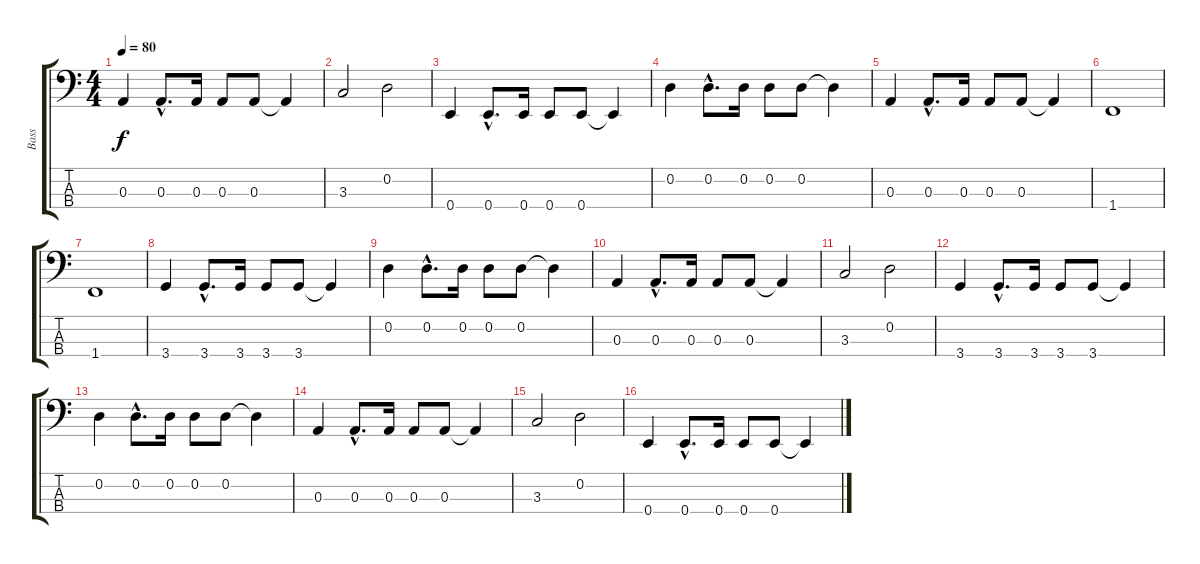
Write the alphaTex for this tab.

\track ("Bass" "Bass") {instrument electricbassfinger}
\staff {score tabs}
\tuning (G2 D2 A1 E1) {hide}
\ts (4 4)
\tempo 80
\clef f4
\ks c
0.3.4{dy f} 0.3{hac}.8{d} 0.3.16 0.3.8 0.3.8 0.3{t}.4 |
3.3.2 0.2.2 |
0.4.4 0.4{hac}.8{d} 0.4.16 0.4.8 0.4.8 0.4{t}.4 |
0.2.4 0.2{hac}.8{d} 0.2.16 0.2.8 0.2.8 0.2{t}.4 |
0.3.4 0.3{hac}.8{d} 0.3.16 0.3.8 0.3.8 0.3{t}.4 |
1.4.1 |
1.4.1 |
3.4.4 3.4{hac}.8{d} 3.4.16 3.4.8 3.4.8 3.4{t}.4 |
0.2.4 0.2{hac}.8{d} 0.2.16 0.2.8 0.2.8 0.2{t}.4 |
0.3.4 0.3{hac}.8{d} 0.3.16 0.3.8 0.3.8 0.3{t}.4 |
3.3.2 0.2.2 |
3.4.4 3.4{hac}.8{d} 3.4.16 3.4.8 3.4.8 3.4{t}.4 |
0.2.4 0.2{hac}.8{d} 0.2.16 0.2.8 0.2.8 0.2{t}.4 |
0.3.4 0.3{hac}.8{d} 0.3.16 0.3.8 0.3.8 0.3{t}.4 |
3.3.2 0.2.2 |
0.4.4 0.4{hac}.8{d} 0.4.16 0.4.8 0.4.8 0.4{t}.4
